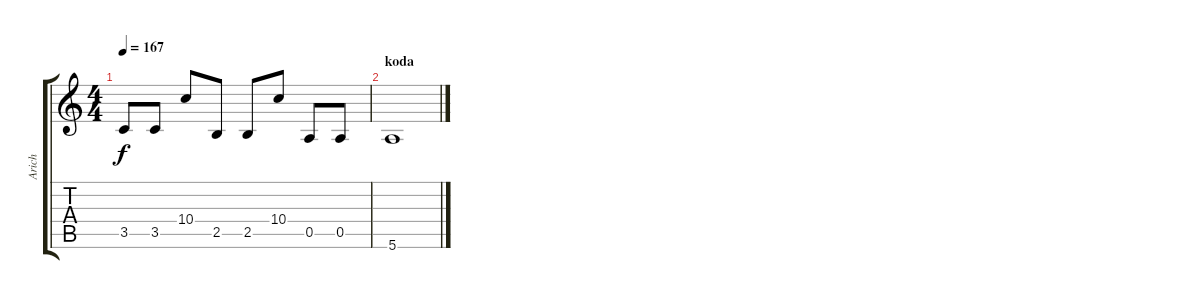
\track ("Arich" "Arich") {instrument overdrivenguitar}
\staff {score tabs}
\tuning (E4 B3 G3 D3 A2 E2) {hide}
\ts (4 4)
\tempo 167
\clef g2
\ks c
3.5.8{dy f} 3.5.8 10.4.8 2.5.8 2.5.8 10.4.8 0.5.8 0.5.8 |
\section ("" "koda")
5.6.1
